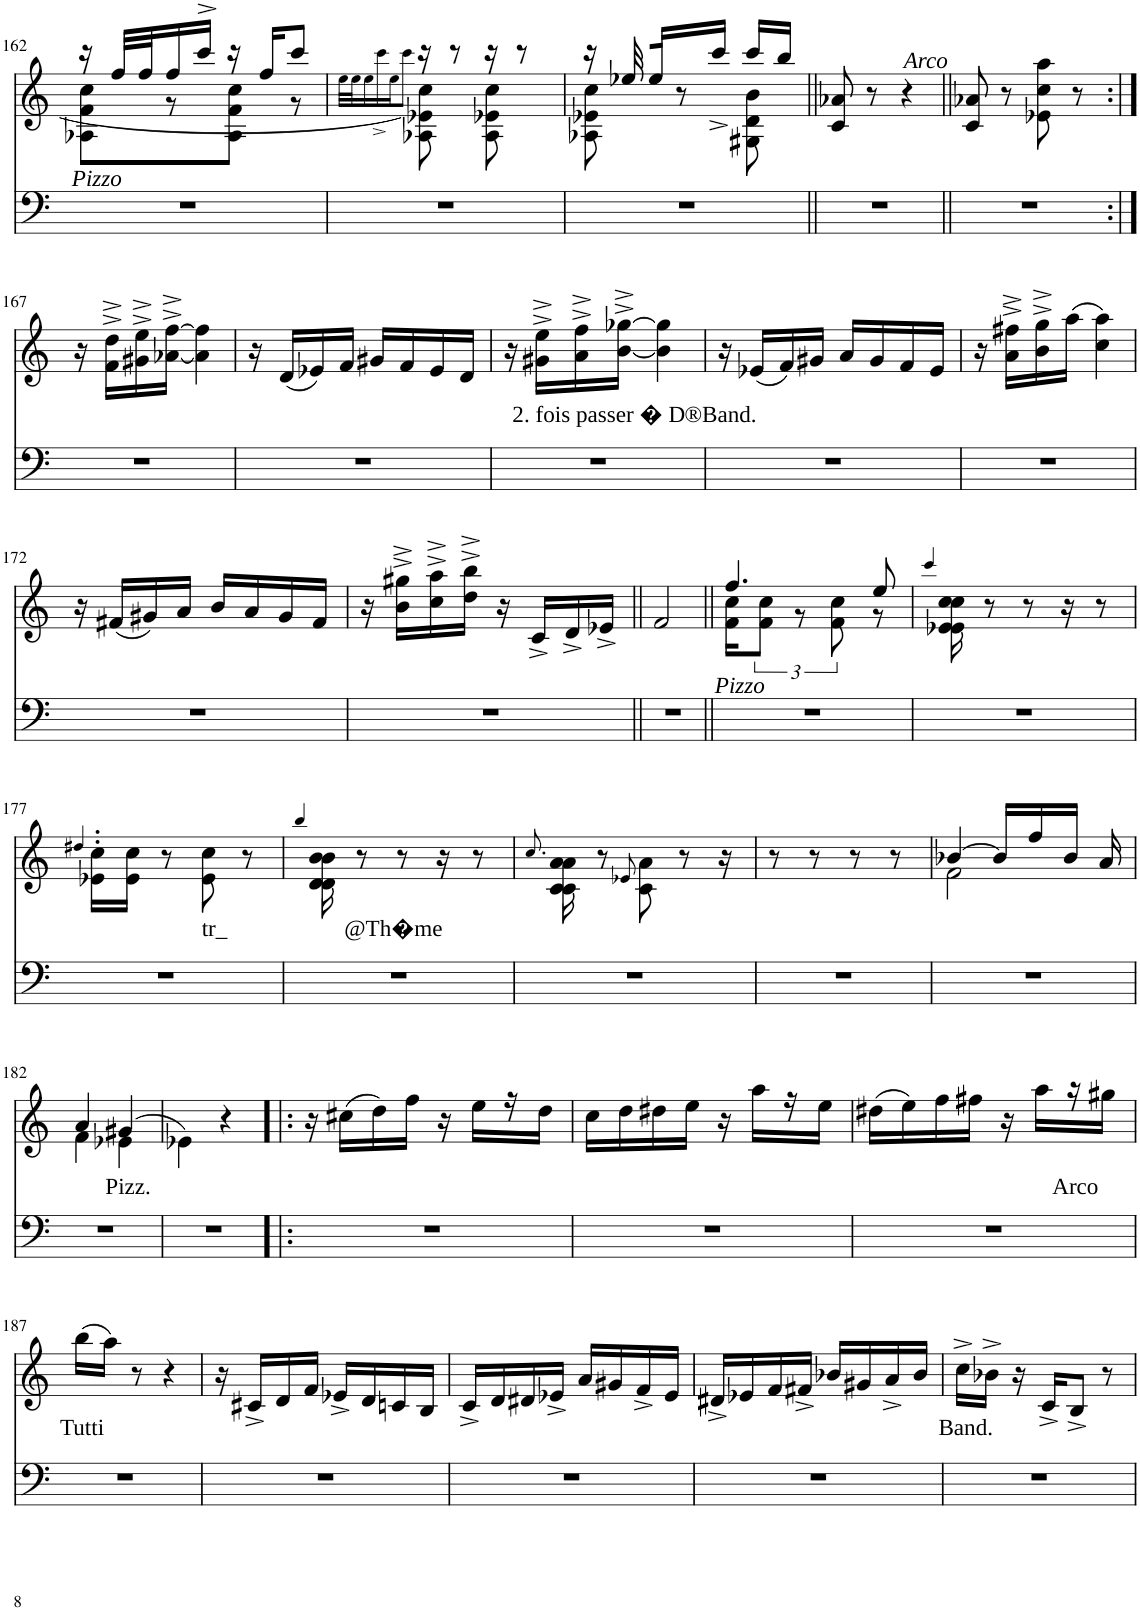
**kern	**kern	**text
*part2	*part1	*part1
*staff2	*staff1	*staff1
*I"Piano	*I"Piano	*
*I'Pno	*I'Pno	*
!!LO:PB:g=z
*clefF4	*clefG2	*
*k[]	*k[]	*
*M4/8	*M4/8	*
=162	=162	=162
*	*^	*
!	!LO:TX:b:i:t=Pizzo	!	!
2r	16r	8A-X\ 8f\ 8cc\L	.
.	32ff/LLL	.	.
.	32ff/J	.	.
.	16ff/	8r	.
.	16ccc^/JJ	.	.
.	16r	8A-\ 8f\ 8cc\J	.
.	16ff/KL	.	.
.	8ccc/J	8r	.
=163	=163	=163	=163
.	.	32qee\LLL	.
.	.	32qee\J	.
.	.	16qee\	.
.	.	16qccc^\	.
.	.	16qee\J	.
.	.	8qccc\J	.
2r	16r	8A-X\ 8e-X\] 8cc\	.
.	8r	.	.
.	.	16ryy	.
.	16r	8A-\ 8e-X\ 8cc\	.
.	8r	.	.
.	.	8.ryy	.
.	8ryy	.	.
=164	=164	=164	=164
2r	16r	8A-X\ 8e-X\ 8cc\	.
.	16.ryy	.	.
.	.	32ee-X/	.
.	32ee-/KKL	8..ryy	.
.	8r	.	.
.	16ccc^/Jk	.	.
.	16ccc/LL	8G#X\ 8d\ 8b\	.
.	16bb/JJ	.	.
*	*v	*v	*
=165||	=165||	=165||
2r	8c/ 8a-X/	.
.	8r	.
!	!LO:TX:a:i:t=Arco	!
.	4r	.
=166||	=166||	=166||
2r	8c/ 8a-X/	.
.	8r	.
.	8e-X\ 8cc\ 8aa\	.
.	8r	.
!!LO:LB:g=z
=167:|!	=167:|!	=167:|!
2r	16r	.
.	16f\^ 16dd\^LL	.
.	16g#X\^ 16ee\^	.
.	[16a-X\^ [16ff\^JJ	.
.	4a-\] 4ff\]	.
=168	=168	=168
2r	16r	.
.	(16d/LL	.
.	16e-X/)	.
.	16f/JJ	.
.	16g#X/LL	.
.	16f/	.
.	16e-/	.
.	16d/JJ	.
=169	=169	=169
2r	16r	.
!	!	!LO:LY:b
.	16g#X\^ 16ee\^LL	2. fois passer � D
.	16a\^ 16ff\^	.
.	[16b\^ [16gg-X\^JJ	.
.	4b\] 4gg-\]	.
=170	=170	=170
!	!	!LO:LY:b
2r	16r	®Band.
.	(16e-X/LL	.
.	16f/)	.
.	16g#X/JJ	.
.	16a/LL	.
.	16g#/	.
.	16f/	.
.	16e-/JJ	.
=171	=171	=171
2r	16r	.
.	16a\^ 16ff#X\^LL	.
.	16b\^ 16gg\^	.
.	(16aa\JJ	.
.	4cc\ 4aa\)	.
!!LO:LB:g=z
=172	=172	=172
2r	16r	.
.	(16f#X/LL	.
.	16g#X/)	.
.	16a/JJ	.
.	16b/LL	.
.	16a/	.
.	16g#/	.
.	16f#/JJ	.
=173	=173	=173
2r	16r	.
.	16b\^ 16gg#X\^LL	.
.	16cc\^ 16aa\^	.
.	16dd\^ 16bb\^JJ	.
.	16r	.
.	16c^/LL	.
.	16d^/	.
.	16e-X^/JJ	.
=174||	=174||	=174||
2r	2f/	.
=175||	=175||	=175||
*	*^	*
!	!LO:TX:b:i:t=Pizzo	!	!
2r	4.ff/	16f\ 16cc\KL	.
.	.	12f\ 12cc\J	.
.	.	12r	.
.	.	12f\ 12cc\	.
.	.	16ryy	.
.	8ee/	8r	.
*	*v	*v	*
=176	=176	=176
.	4qccc/	.
2r	16e-X\ 16e-\ 16cc\ 16cc\	.
.	8r	.
.	8r	.
.	16r	.
.	8r	.
!!LO:LB:g=z
=177	=177	=177
.	4qdd#X/	.
2r	16e-X\' 16cc\'LL	.
.	16e-\ 16cc\JJ	.
.	8r	.
!	!	!LO:LY:b
.	8e-\ 8cc\	tr_
.	8r	.
=178	=178	=178
.	4qbb/	.
2r	16d\ 16d\ 16b\ 16b\	.
.	8r	.
!	!	!LO:LY:b
.	8r	@Th�me
.	16r	.
.	8r	.
=179	=179	=179
.	8qcc/	.
2r	16c\ 16c\ 16a\ 16a\	.
.	8r	.
.	8qe-X/	.
.	8c\ 8a\	.
.	8r	.
.	16r	.
=180	=180	=180
2r	8r	.
.	8r	.
.	8r	.
.	8r	.
=181	=181	=181
*	*^	*
2r	[4b-X/	2f\	.
.	16b-/LL]	.	.
.	16ff/	.	.
.	16b-/JJ	.	.
.	16a/	.	.
!!LO:LB:g=z	!!
=182	=182	=182	=182
2r	4a/	4f\	.
!	!	!	!LO:LY:b
.	(4g#X/	4e-X\	Pizz.
*	*v	*v	*
=183	=183	=183
2r	4e-X\)	.
.	4r	.
=184!|:	=184!|:	=184!|:
2r	16r	.
.	(16cc#X\LL	.
.	16dd\)	.
.	16ff\JJ	.
.	16r	.
.	16ee\LL	.
.	16r	.
.	16dd\JJ	.
=185	=185	=185
2r	16cc\LL	.
.	16dd\	.
.	16dd#X\	.
.	16ee\JJ	.
.	16r	.
.	16aa\LL	.
.	16r	.
.	16ee\JJ	.
=186	=186	=186
2r	(16dd#X\LL	.
.	16ee\)	.
.	16ff\	.
.	16ff#X\JJ	.
.	16r	.
.	16aa\LL	.
!	!	!LO:LY:b
.	16r	Arco
.	16gg#X\JJ	.
!!LO:LB:g=z
=187	=187	=187
!	!	!LO:LY:b
2r	(16bb\LL	Tutti
.	16aa\JJ)	.
.	8r	.
.	4r	.
=188	=188	=188
2r	16r	.
.	16c#X^/LL	.
.	16d/	.
.	16f/JJ	.
.	16e-X^/LL	.
.	16d/	.
.	16cn/	.
.	16B/JJ	.
=189	=189	=189
2r	16c^/LL	.
.	16d/	.
.	16d#X/	.
.	16e-X^/JJ	.
.	16a/LL	.
.	16g#X/	.
.	16f^/	.
.	16e-/JJ	.
=190	=190	=190
2r	16d#X^/LL	.
.	16e-X/	.
.	16f/	.
.	16f#X^/JJ	.
.	16b-X/LL	.
.	16g#X/	.
.	16a^/	.
.	16b-/JJ	.
=191	=191	=191
!	!	!LO:LY:b
2r	16cc^\LL	Band.
.	16b-X^\JJ	.
.	16r	.
.	16c^/KL	.
.	8B^/J	.
.	8r	.
=	=	=
*-	*-	*-
